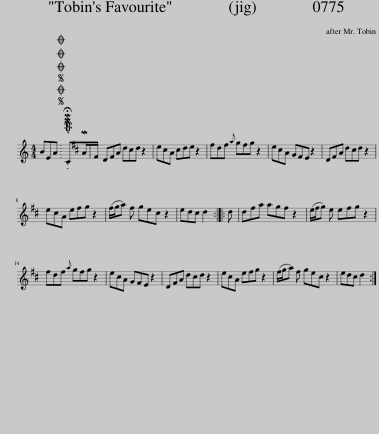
X:1
L:1/8
M:4/4
I:linebreak $
K:C
V:1 treble
V:1
 BEA |SOSOOO .!fermata!PMTuCMA/^F/ | D^FA d^cd z2 | e^cA cde z2 | ^fdf{a} gfg z2 | %5
 e^cA G^FE z2 | D^FA d^cd z2 |$ e^cA e^fg z2 | (^f/g/a) f ge^c z2 | ed^c d2 :: %10
 d | d^fa agf z2 | (e/^f/g) e efg z2 |$ ^fdf{a} gfg z2 | e^cA G^FE z2 | %15
 D^FA d^cd z2 | e^cA e^fg z2 | (^f/g/a) f ge^c z2 | ed^c d2 :| %19
